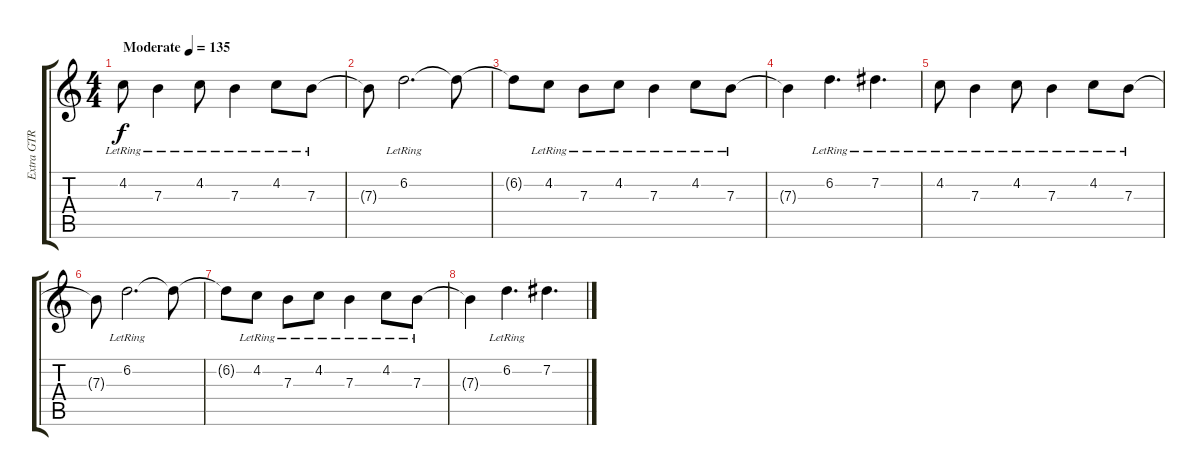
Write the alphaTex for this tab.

\track ("Extra GTR 1" "Extra GTR ") {instrument distortionguitar}
\staff {score tabs}
\tuning (Db4 Ab3 E3 B2 Gb2 B1) {hide}
\ts (4 4)
\tempo (135 "Moderate")
\clef g2
\ks c
4.2{lr}.8{dy f instrument distortionguitar} 7.3{lr}.4 4.2{lr}.8 7.3{lr}.4 4.2{lr}.8 7.3{lr}.8 |
7.3{t}.8 6.2{lr}.2{d} 6.2{t}.8 |
6.2{t}.8 4.2{lr}.8 7.3{lr}.8 4.2{lr}.8 7.3{lr}.4 4.2{lr}.8 7.3{lr}.8 |
7.3{t}.4 6.2{lr}.4{d} 7.2{lr}.4{d} |
4.2{lr}.8 7.3{lr}.4 4.2{lr}.8 7.3{lr}.4 4.2{lr}.8 7.3{lr}.8 |
7.3{t}.8 6.2{lr}.2{d} 6.2{t}.8 |
6.2{t}.8 4.2{lr}.8 7.3{lr}.8 4.2{lr}.8 7.3{lr}.4 4.2{lr}.8 7.3{lr}.8 |
7.3{t}.4 6.2{lr}.4{d} 7.2.4{d}
